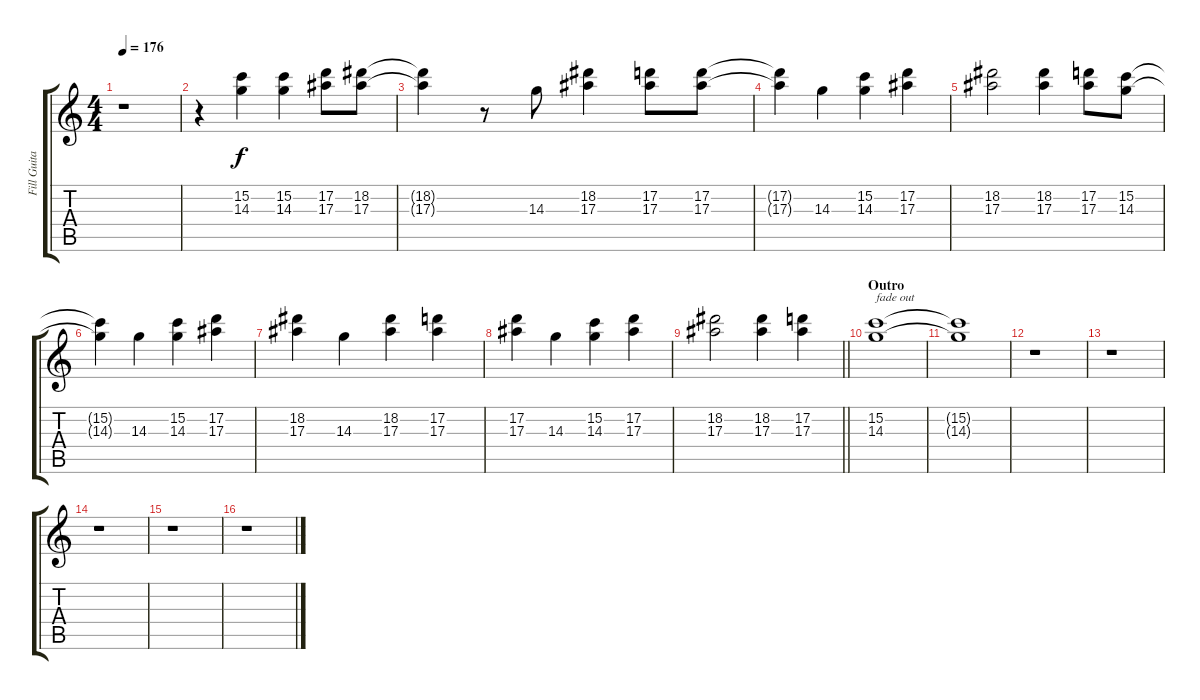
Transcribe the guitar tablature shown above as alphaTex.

\track ("Fill Guitar 2" "Fill Guita") {instrument distortionguitar}
\staff {score tabs}
\tuning (D4 A3 F3 C3 G2 D2) {hide}
\ts (4 4)
\tempo 176
\clef g2
\ks c
r.1{dy f} |
r.4 (15.2 14.3).4 (15.2 14.3).4 (17.2 17.3).8 (18.2 17.3).8 |
(18.2{t} 17.3{t}).4 r.8 14.3.8 (18.2 17.3).4 (17.2 17.3).8 (17.2 17.3).8 |
(17.2{t} 17.3{t}).4 14.3.4 (15.2 14.3).4 (17.2 17.3).4 |
(18.2 17.3).2 (18.2 17.3).4 (17.2 17.3).8 (15.2 14.3).8 |
(15.2{t} 14.3{t}).4 14.3.4 (15.2 14.3).4 (17.2 17.3).4 |
(18.2 17.3).4 14.3.4 (18.2 17.3).4 (17.2 17.3).4 |
(17.2 17.3).4 14.3.4 (15.2 14.3).4 (17.2 17.3).4 |
\barLineRight lightlight
(18.2 17.3).2 (18.2 17.3).4 (17.2 17.3).4 |
\section ("" "Outro")
(15.2 14.3).1{txt "fade out"} |
(15.2{t} 14.3{t}).1{volume 6} |
r.1{volume 12} |
r.1 |
r.1 |
r.1 |
r.1
